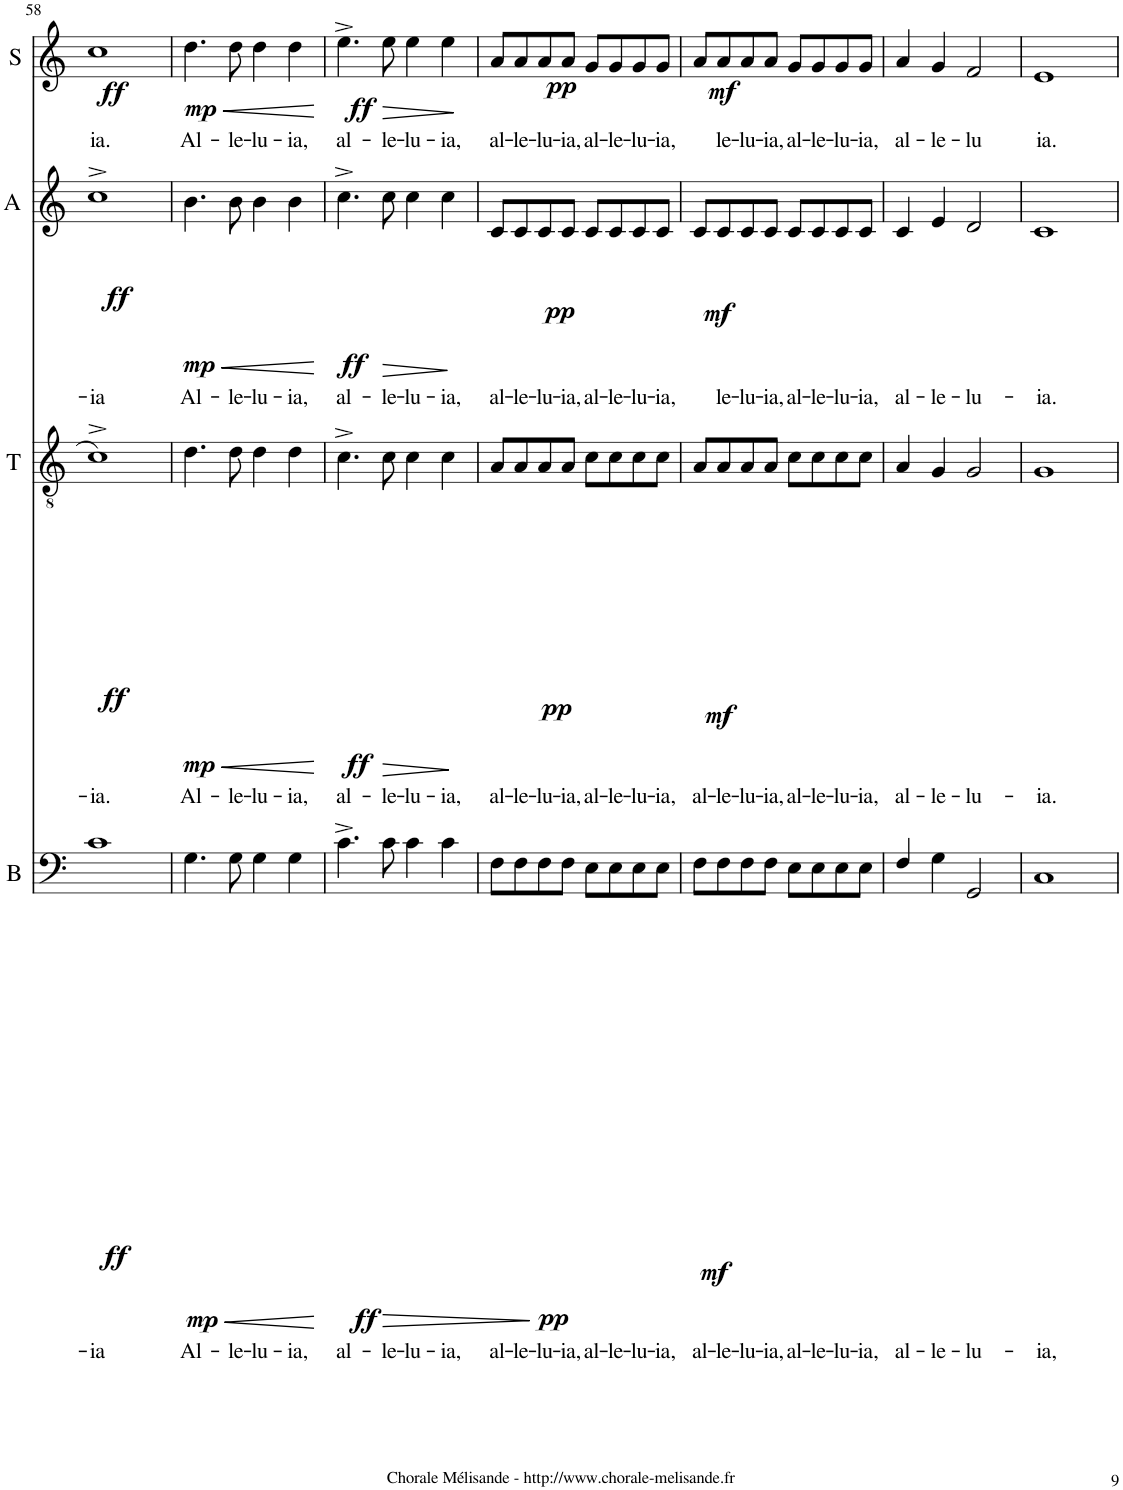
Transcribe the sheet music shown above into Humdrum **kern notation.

**kern	**text	**dynam	**kern	**text	**dynam	**kern	**text	**dynam	**kern	**text	**dynam
*part4	*part4	*part4	*part3	*part3	*part3	*part2	*part2	*part2	*part1	*part1	*part1
*staff4	*staff4	*staff4	*staff3	*staff3	*staff3	*staff2	*staff2	*staff2	*staff1	*staff1	*staff1
*I"B	*	*	*I"T	*	*	*I"A	*	*	*I"S	*	*
*I'B	*	*	*I'T	*	*	*I'A	*	*	*I'S	*	*
!!LO:PB:g=z
*clefF4	*	*	*clefGv2	*	*	*clefG2	*	*	*clefG2	*	*
*k[]	*	*	*k[]	*	*	*k[]	*	*	*k[]	*	*
*M4/4	*	*	*M4/4	*	*	*M4/4	*	*	*M4/4	*	*
*met(c|)	*	*	*met(c|)	*	*	*met(c|)	*	*	*met(c|)	*	*
=58	=58	=58	=58	=58	=58	=58	=58	=58	=58	=58	=58
!	!LO:LY:b	!LO:DY:b	!	!LO:LY:b	!LO:DY:b	!	!LO:LY:b	!LO:DY:b	!	!LO:LY:b	!LO:DY:b
1c	-ia	ff	1c^	-ia.	ff	1cc^	-ia	ff	1cc	ia.	ff
=59	=59	=59	=59	=59	=59	=59	=59	=59	=59	=59	=59
!	!LO:LY:b	!LO:HP:b	!	!LO:LY:b	!LO:HP:b	!	!LO:LY:b	!LO:HP:b	!	!LO:LY:b	!LO:HP:b
!	!	!LO:DY:n=1:b	!	!	!LO:DY:n=1:b	!	!	!LO:DY:n=1:b	!	!	!LO:DY:n=1:b
4.G\	Al-	< mp	4.d\	Al-	< mp	4.b\	Al-	< mp	4.dd\	Al-	< mp
!	!LO:LY:b	!	!	!LO:LY:b	!	!	!LO:LY:b	!	!	!LO:LY:b	!
8G\	-le-	.	8d\	-le-	.	8b\	-le-	.	8dd\	-le-	.
!	!LO:LY:b	!	!	!LO:LY:b	!	!	!LO:LY:b	!	!	!LO:LY:b	!
4G\	-lu-	.	4d\	-lu-	.	4b\	-lu-	.	4dd\	-lu-	.
!	!LO:LY:b	!	!	!LO:LY:b	!	!	!LO:LY:b	!	!	!LO:LY:b	!
4G\	-ia,	.	4d\	-ia,	.	4b\	-ia,	.	4dd\	-ia,	.
.	.	[	.	.	[	.	.	[	.	.	[
=60	=60	=60	=60	=60	=60	=60	=60	=60	=60	=60	=60
!	!LO:LY:b	!LO:DY:b	!	!LO:LY:b	!LO:DY:b	!	!LO:LY:b	!LO:DY:b	!	!LO:LY:b	!LO:DY:b
4.c^\	al-	ff	4.c^\	al-	ff	4.cc^\	al-	ff	4.ee^\	al-	ff
!	!LO:LY:b	!LO:HP:b	!	!LO:LY:b	!LO:HP:b	!	!LO:LY:b	!LO:HP:b	!	!LO:LY:b	!LO:HP:b
8c\	-le-	>	8c\	-le-	>	8cc\	-le-	>	8ee\	-le-	>
!	!LO:LY:b	!	!	!LO:LY:b	!	!	!LO:LY:b	!	!	!LO:LY:b	!
4c\	-lu-	.	4c\	-lu-	.	4cc\	-lu-	.	4ee\	-lu-	.
!	!LO:LY:b	!	!	!LO:LY:b	!	!	!LO:LY:b	!	!	!LO:LY:b	!
4c\	-ia,	.	4c\	-ia,	]	4cc\	-ia,	]	4ee\	-ia,	]
.	.	]	.	.	.	.	.	.	.	.	.
=61	=61	=61	=61	=61	=61	=61	=61	=61	=61	=61	=61
!	!LO:LY:b	!LO:DY:b	!	!LO:LY:b	!LO:DY:b	!	!LO:LY:b	!LO:DY:b	!	!LO:LY:b	!LO:DY:b
8F\L	al-	pp	8A/L	al-	pp	8c/L	al-	pp	8a/L	al-	pp
!	!LO:LY:b	!	!	!LO:LY:b	!	!	!LO:LY:b	!	!	!LO:LY:b	!
8F\	-le-	.	8A/	-le-	.	8c/	-le-	.	8a/	-le-	.
!	!LO:LY:b	!	!	!LO:LY:b	!	!	!LO:LY:b	!	!	!LO:LY:b	!
8F\	-lu-	.	8A/	-lu-	.	8c/	-lu-	.	8a/	-lu-	.
!	!LO:LY:b	!	!	!LO:LY:b	!	!	!LO:LY:b	!	!	!LO:LY:b	!
8F\J	-ia,	.	8A/J	-ia,	.	8c/J	-ia,	.	8a/J	-ia,	.
!	!LO:LY:b	!	!	!LO:LY:b	!	!	!LO:LY:b	!	!	!LO:LY:b	!
8E\L	al-	.	8c\L	al-	.	8c/L	al-	.	8g/L	al-	.
!	!LO:LY:b	!	!	!LO:LY:b	!	!	!LO:LY:b	!	!	!LO:LY:b	!
8E\	-le-	.	8c\	-le-	.	8c/	-le-	.	8g/	-le-	.
!	!LO:LY:b	!	!	!LO:LY:b	!	!	!LO:LY:b	!	!	!LO:LY:b	!
8E\	-lu-	.	8c\	-lu-	.	8c/	-lu-	.	8g/	-lu-	.
!	!LO:LY:b	!	!	!LO:LY:b	!	!	!LO:LY:b	!	!	!LO:LY:b	!
8E\J	-ia,	.	8c\J	-ia,	.	8c/J	-ia,	.	8g/J	-ia,	.
=62	=62	=62	=62	=62	=62	=62	=62	=62	=62	=62	=62
!	!LO:LY:b	!LO:DY:b	!	!LO:LY:b	!LO:DY:b	!	!	!LO:DY:b	!	!	!LO:DY:b
8F\L	al-	mf	8A/L	al-	mf	8c/L	.	mf	8a/L	.	mf
!	!LO:LY:b	!	!	!LO:LY:b	!	!	!LO:LY:b	!	!	!LO:LY:b	!
8F\	-le-	.	8A/	-le-	.	8c/	-le-	.	8a/	-le-	.
!	!LO:LY:b	!	!	!LO:LY:b	!	!	!LO:LY:b	!	!	!LO:LY:b	!
8F\	-lu-	.	8A/	-lu-	.	8c/	-lu-	.	8a/	-lu-	.
!	!LO:LY:b	!	!	!LO:LY:b	!	!	!LO:LY:b	!	!	!LO:LY:b	!
8F\J	-ia,	.	8A/J	-ia,	.	8c/J	-ia,	.	8a/J	-ia,	.
!	!LO:LY:b	!	!	!LO:LY:b	!	!	!LO:LY:b	!	!	!LO:LY:b	!
8E\L	al-	.	8c\L	al-	.	8c/L	al-	.	8g/L	al-	.
!	!LO:LY:b	!	!	!LO:LY:b	!	!	!LO:LY:b	!	!	!LO:LY:b	!
8E\	-le-	.	8c\	-le-	.	8c/	-le-	.	8g/	-le-	.
!	!LO:LY:b	!	!	!LO:LY:b	!	!	!LO:LY:b	!	!	!LO:LY:b	!
8E\	-lu-	.	8c\	-lu-	.	8c/	-lu-	.	8g/	-lu-	.
!	!LO:LY:b	!	!	!LO:LY:b	!	!	!LO:LY:b	!	!	!LO:LY:b	!
8E\J	-ia,	.	8c\J	-ia,	.	8c/J	-ia,	.	8g/J	-ia,	.
=63	=63	=63	=63	=63	=63	=63	=63	=63	=63	=63	=63
!	!LO:LY:b	!	!	!LO:LY:b	!	!	!LO:LY:b	!	!	!LO:LY:b	!
4F/	al-	.	4A/	al-	.	4c/	al-	.	4a/	al-	.
!	!LO:LY:b	!	!	!LO:LY:b	!	!	!LO:LY:b	!	!	!LO:LY:b	!
4G\	-le-	.	4G/	-le-	.	4e/	-le-	.	4g/	-le-	.
!	!LO:LY:b	!	!	!LO:LY:b	!	!	!LO:LY:b	!	!	!LO:LY:b	!
2GG/	-lu-	.	2G/	-lu-	.	2d/	-lu-	.	2f/	-lu	.
=64	=64	=64	=64	=64	=64	=64	=64	=64	=64	=64	=64
!	!LO:LY:b	!	!	!LO:LY:b	!	!	!LO:LY:b	!	!	!LO:LY:b	!
1C	-ia,	.	1G	-ia.	.	1c	-ia.	.	1e	ia.	.
=	=	=	=	=	=	=	=	=	=	=	=
*-	*-	*-	*-	*-	*-	*-	*-	*-	*-	*-	*-
